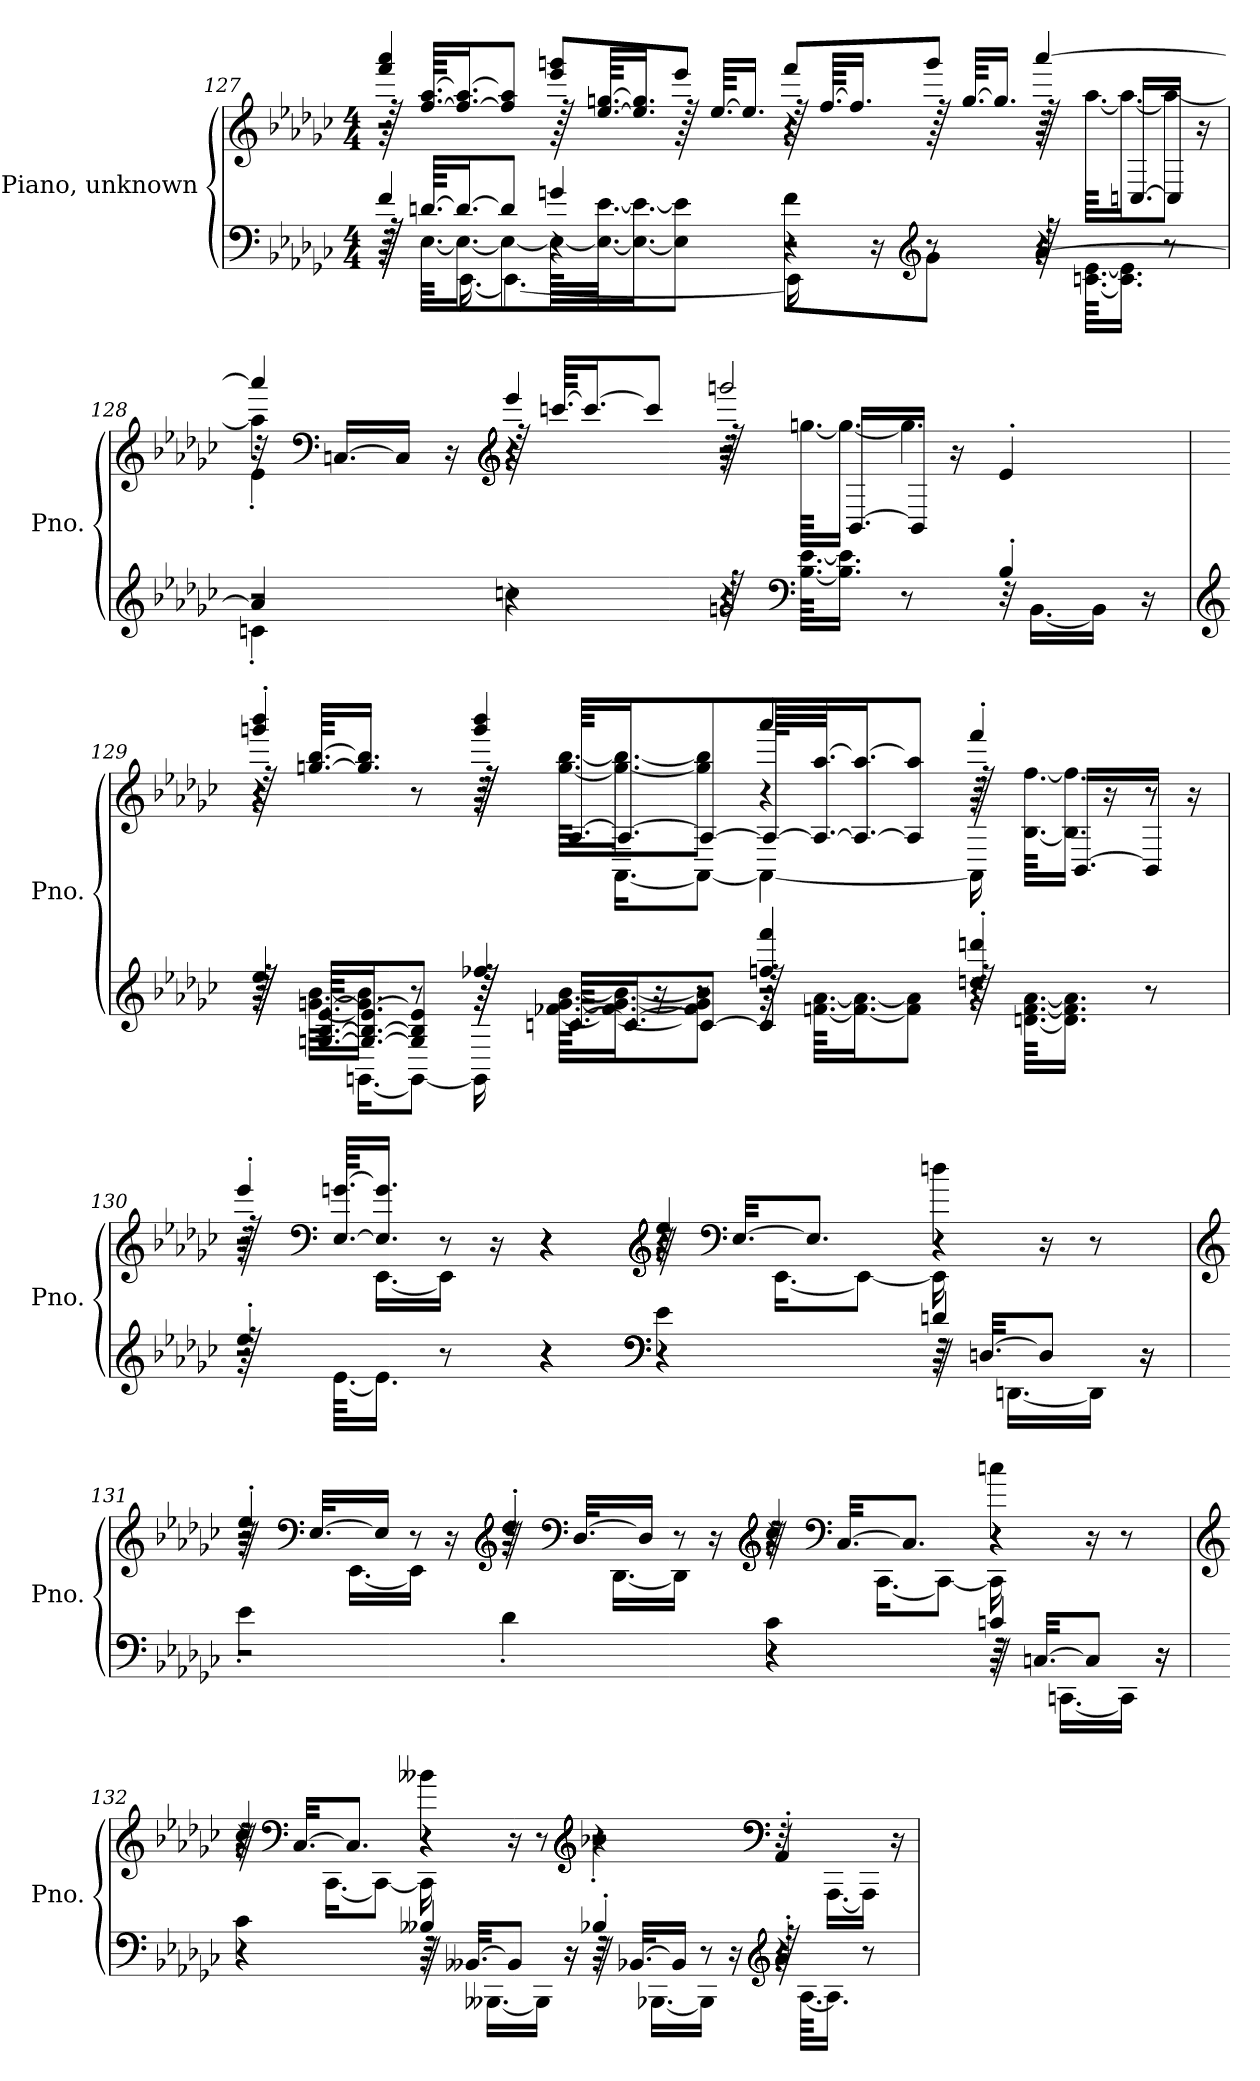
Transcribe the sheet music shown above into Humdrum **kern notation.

**kern	**kern
*part1	*part1
*staff2	*staff1
*I"Piano, unknown	*
*I'Pno.	*
!!LO:LB:g=z
*clefF4	*clefG2
*k[b-e-a-d-g-c-]	*k[b-e-a-d-g-c-]
*M4/4	*M4/4
=127	=127
*^	*^
*	*^	*	*^
*	*	*^	*	*	*
4f/	128r	128r	32r	4fff/ 4aaa-/	2r	128r
.	[64.E-\KKLL	[64.dn/KKLL	.	.	.	[64.ff/ [64.aa-/KKLL
.	16.E-\J_	16.d/J_	[16.EE-\	.	.	16.ff/_ 16.aa-/_J
.	8E-\_	8d/J]	4.EE-\_	.	.	8ff/] 8aa-/]J
4gn/	128E-\KLLL_	4r	.	8eee-/ 8gggn/L	.	128r
.	64.E-\_ [64.e-\JJ	.	.	.	.	[64.ee-/ [64.ggn/KKLL
.	16.E-\_ 16.e-\_J	.	.	.	.	16.ee-/] 16.gg/]JJ
.	8E-\] 8e-\]J	.	.	8eee-/J	.	128r
.	.	.	.	.	.	[64.ee-/KKLL
.	.	.	.	.	.	16.ee-/JJ]
4r	8f\L	2r	16EE-\]	8fff/L	4r	128r
.	.	.	.	.	.	[64.ff/KKLL
.	.	.	.	.	.	16.ff/JJ]
.	.	.	16r	.	.	.
*clefG2	*	*	*	*	*	*
.	8g\J	.	8r	8ggg/J	.	128r
.	.	.	.	.	.	[64.gg/KKLL
.	.	.	.	.	.	16.gg/JJ]
[4a-/	128r	.	4r	[4aaa-/	128r	32r
.	[64.cn\ [64.e-\KKLL	.	.	.	[64.aa-\KKLL	.
.	16.c\] 16.e-\]JJ	.	.	.	16.aa-\J_	[16.Cn/LL
.	8r	.	.	.	8aa-\J_	16C/JJ]
.	.	.	.	.	.	16r
*	*	*v	*v	*	*	*
!!LO:LB:g=z
=128	=128	=128	=128	=128	=128
*	*	*	*	*	*^
4a-/]	4cn'\	2r	4aaa-/]	4aa-\]	32r	4e-'\
*	*	*	*clefF4	*	*	*
.	.	.	.	.	[16.Cn/LL	.
.	.	.	.	.	16C/JJ]	.
.	.	.	.	.	16r	.
*	*	*	*clefG2	*	*	*
4r	4ccn\	.	4eee-/	4r	128r	4r
.	.	.	.	.	[64.cccn/KKLL	.
.	.	.	.	.	16.ccc/J_	.
.	.	.	.	.	8ccc/J]	.
2gn/	128r	4r	2gggn/	128r	32r	2r
*clefF4	*	*	*	*	*	*
.	[64.B-\ [64.e-\KKLL	.	.	[64.ggn\KKLL	.	.
.	16.B-\] 16.e-\]JJ	.	.	16.gg\JJ_	[16.BB-/LL	.
.	8r	.	.	4.gg\]	16BB-/JJ]	.
.	.	.	.	.	16r	.
.	32r	4B-'/	.	.	4e-'/	.
.	[16.BB-\LL	.	.	.	.	.
.	16BB-\JJ]	.	.	.	.	.
.	16r	.	.	.	.	.
*v	*v	*v	*	*	*	*
!!LO:LB:g=z	!!	!!	!!
=129	=129	=129	=129	=129
*clefG2	*	*	*	*
*^	*	*	*	*
*	*^	*	*	*	*
*	*	*^	*	*	*	*
4ee-/	128r	128r	32r	4gggn/' 4bbb-/'	4r	128r	4r
.	[64.gn\ [64.b-\KKLL	[64.Gn/ [64.B-/ [64.e-/KKLL	.	.	.	[64.ggn/ [64.bb-/KKLL	.
.	16.g\] 16.b-\]JJ	16.G/_ 16.B-/_ 16.e-/_J	[16.GGn\KL	.	.	16.gg/] 16.bb-/]JJ	.
.	8r	8G/] 8B-/] 8e-/]J	8GG\J_	.	.	8r	.
4ff-X/	128r	128r	16GG\]	4ggg/ 4bbb-/	128r	128r	32r
.	[64.f-X\ [64.g\ [64.b-\KKLL	[64.cn/KKLL	.	.	[64.gg\ [64.bb-\KKLL	[64.A-/KKLL	.
.	16.f-\_ 16.g\_ 16.b-\_J	16.c/J_	.	.	16.gg\_ 16.bb-\_J	16.A-/J_	[16.AA-\KL
.	.	.	16r	.	.	.	.
.	8f-\] 8g\] 8b-\]J	8c/J_	8r	.	8gg\] 8bb-\]J	8A-/_	8AA-\J_
4ffn/ 4fff/	128r	4c/]	2r	4aaa-/	4r	128A-/KLLL_	4AA-\_
.	[64.fn\ [64.a-\KKLL	.	.	.	.	64.A-/_ [64.aa-/JJ	.
.	16.f\_ 16.a-\_J	.	.	.	.	16.A-/_ 16.aa-/_J	.
.	8f\] 8a-\]J	.	.	.	.	8A-/] 8aa-/]J	.
4ddn/' 4dddn/'	128r	4r	.	4fff'/	128r	32r	16AA-\]
.	[64.dn\ [64.f\ [64.a-\KKLL	.	.	.	[64.B-\ [64.ff\KKLL	.	.
.	16.d\] 16.f\] 16.a-\]JJ	.	.	.	16.B-\] 16.ff\]JJ	[16.BB-/LL	.
.	.	.	.	.	.	.	16r
.	8r	.	.	.	8r	16BB-/JJ]	8r
.	.	.	.	.	.	16r	.
*	*	*v	*v	*	*	*	*
!!LO:LB:g=z	!!	!!	!!
=130	=130	=130	=130	=130	=130	=130
4ee-'/	128r	2r	4eee-'/	32r	128r	2r
*	*	*	*clefF4	*	*	*
.	[64.e-\KKLL	.	.	.	[64.E-/ [64.gn/KKLL	.
.	16.e-\JJ]	.	.	[16.EE-\LL	16.E-/] 16.g/]JJ	.
.	8r	.	.	16EE-\JJ]	8r	.
.	.	.	.	16r	.	.
4r	4r	.	4r	4r	4r	.
*clefF4	*	*	*clefG2	*	*	*
4r	4e-\	4r	4ee-/	4r	64r	32r
*	*	*	*clefF4	*	*	*
.	.	.	.	.	[32.E-/KKL	.
.	.	.	.	.	.	[16.EE-\KL
.	.	.	.	.	8.E-/J]	.
.	.	.	.	.	.	8EE-\J_
4dn/	32r	64r	4r	4ddn\	4r	16EE-\]
.	.	[32.Dn/KKL	.	.	.	.
.	[16.DDn\LL	.	.	.	.	.
.	.	8D/J]	.	.	.	16r
.	16DD\JJ]	.	.	.	.	8r
.	16r	16r	.	.	.	.
!!LO:PB:g=z	!!	!!	!!
=131	=131	=131	=131	=131	=131	=131
*	*	*	*clefG2	*	*	*
2r	4e-'\	2r	4ee-'/	32r	64r	2r
*	*	*	*clefF4	*	*	*
.	.	.	.	.	[32.E-/KLL	.
.	.	.	.	[16.EE-\LL	.	.
.	.	.	.	.	16E-/JJ]	.
.	.	.	.	16EE-\JJ]	8r	.
.	.	.	.	16r	.	.
*	*	*	*clefG2	*	*	*
.	4d-'\	.	4dd-'/	32r	64r	.
*	*	*	*clefF4	*	*	*
.	.	.	.	.	[32.D-/KLL	.
.	.	.	.	[16.DD-\LL	.	.
.	.	.	.	.	16D-/JJ]	.
.	.	.	.	16DD-\JJ]	8r	.
.	.	.	.	16r	.	.
*	*	*	*clefG2	*	*	*
4r	4c-\	4r	4cc-/	4r	64r	32r
*	*	*	*clefF4	*	*	*
.	.	.	.	.	[32.C-/KKL	.
.	.	.	.	.	.	[16.CC-\KL
.	.	.	.	.	8.C-/J]	.
.	.	.	.	.	.	8CC-\J_
4cn/	32r	64r	4r	4ccn\	4r	16CC-\]
.	.	[32.Cn/KKL	.	.	.	.
.	[16.CCn\LL	.	.	.	.	.
.	.	8C/J]	.	.	.	16r
.	16CC\JJ]	.	.	.	.	8r
.	16r	16r	.	.	.	.
!!LO:LB:g=z	!!	!!	!!
=132	=132	=132	=132	=132	=132	=132
*	*	*	*clefG2	*	*	*
4r	4c-\	4r	4cc-/	4r	64r	32r
*	*	*	*clefF4	*	*	*
.	.	.	.	.	[32.C-/KKL	.
.	.	.	.	.	.	[16.CC-\KL
.	.	.	.	.	8.C-/J]	.
.	.	.	.	.	.	8CC-\J_
4B--X/	32r	64r	4r	4b--X\	4r	16CC-\]
.	.	[32.BB--X/KKL	.	.	.	.
.	[16.BBB--X\LL	.	.	.	.	.
.	.	8BB--/J]	.	.	.	16r
.	16BBB--\JJ]	.	.	.	.	8r
.	16r	16r	.	.	.	.
*	*	*	*clefG2	*	*	*
4B-X'/	32r	64r	2r	4b-X'\	4r	2r
.	.	[32.BB-X/KLL	.	.	.	.
.	[16.BBB-X\LL	.	.	.	.	.
.	.	16BB-/JJ]	.	.	.	.
.	16BBB-\JJ]	8r	.	.	.	.
.	16r	.	.	.	.	.
*clefG2	*	*	*clefF4	*	*	*
4a-'/	128r	4r	.	32r	4AA-'/	.
.	[64.A-\KKLL	.	.	.	.	.
.	16.A-\JJ]	.	.	[16.AAA-\LL	.	.
.	8r	.	.	16AAA-\JJ]	.	.
.	.	.	.	16r	.	.
*v	*v	*v	*	*	*	*
*	*v	*v	*v	*v
=	=
*-	*-
